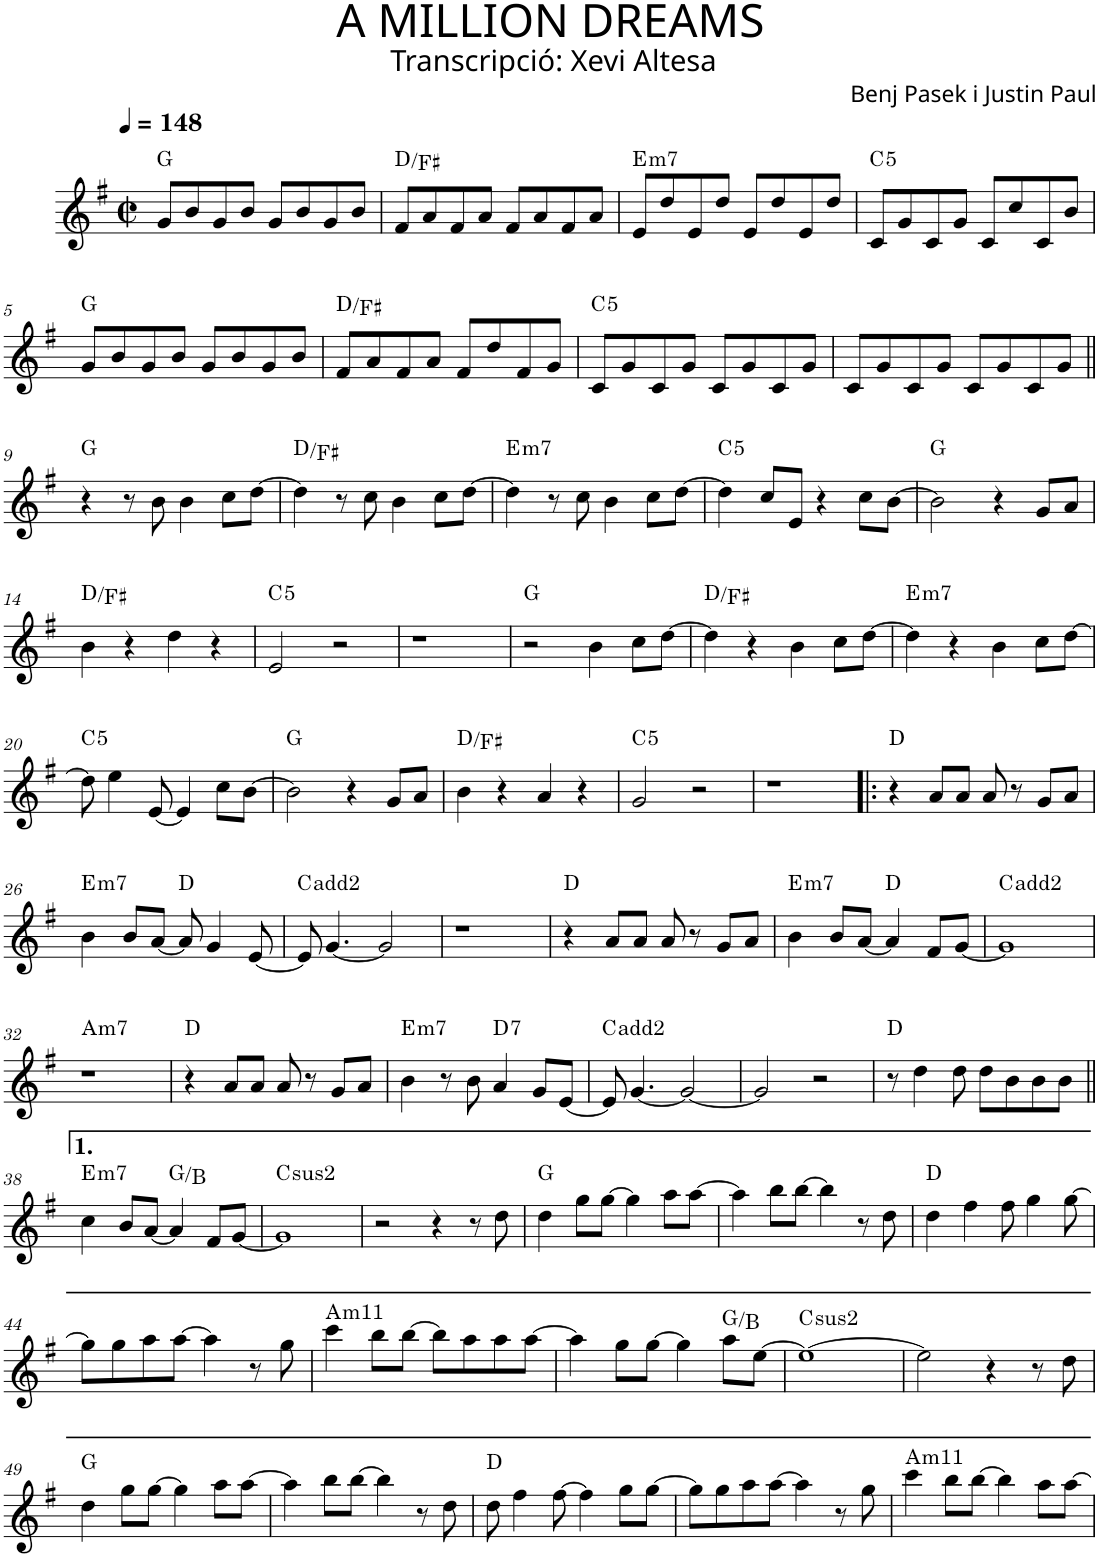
**kern	**harte
*part1	*part1
*staff1	*
*I"P1	*
*clefG2	*
*k[f#]	*
*G:	*
*M2/2	*
*met(c|)	*
*MM148	*
=1	=1
8g/L	G:maj
8b/	.
8g/	.
8b/J	.
8g/L	.
8b/	.
8g/	.
8b/J	.
=2	=2
8f#/L	D:maj/3
8a/	.
8f#/	.
8a/J	.
8f#/L	.
8a/	.
8f#/	.
8a/J	.
=3	=3
!	!LO:H:kt=m7
8e/L	E:min7
8dd/	.
8e/	.
8dd/J	.
8e/L	.
8dd/	.
8e/	.
8dd/J	.
=4	=4
!	!LO:H:kt=5
8c/L	C:(1,5)
8g/	.
8c/	.
8g/J	.
8c/L	.
8cc/	.
8c/	.
8b/J	.
!!LO:LB:g=z
=5	=5
8g/L	G:maj
8b/	.
8g/	.
8b/J	.
8g/L	.
8b/	.
8g/	.
8b/J	.
=6	=6
8f#/L	D:maj/3
8a/	.
8f#/	.
8a/J	.
8f#/L	.
8dd/	.
8f#/	.
8g/J	.
=7	=7
!	!LO:H:kt=5
8c/L	C:(1,5)
8g/	.
8c/	.
8g/J	.
8c/L	.
8g/	.
8c/	.
8g/J	.
=8	=8
8c/L	.
8g/	.
8c/	.
8g/J	.
8c/L	.
8g/	.
8c/	.
8g/J	.
!!LO:LB:g=z
=9||	=9||
4r	G:maj
8r	.
8b\	.
4b\	.
8cc\L	.
[>8dd\J	.
=10	=10
4dd\]	D:maj/3
8r	.
8cc\	.
4b\	.
8cc\L	.
[>8dd\J	.
=11	=11
!	!LO:H:kt=m7
4dd\]	E:min7
8r	.
8cc\	.
4b\	.
8cc\L	.
[>8dd\J	.
=12	=12
!	!LO:H:kt=5
4dd\]	C:(1,5)
8cc/L	.
8e/J	.
4r	.
8cc\L	.
[>8b\J	.
=13	=13
2b\]	G:maj
4r	.
8g/L	.
8a/J	.
!!LO:LB:g=z
=14	=14
4b\	D:maj/3
4r	.
4dd\	.
4r	.
=15	=15
!	!LO:H:kt=5
2e/	C:(1,5)
2r	.
=16	=16
1r	.
=17	=17
2r	G:maj
4b\	.
8cc\L	.
[>8dd\J	.
=18	=18
4dd\]	D:maj/3
4r	.
4b\	.
8cc\L	.
[>8dd\J	.
=19	=19
!	!LO:H:kt=m7
4dd\]	E:min7
4r	.
4b\	.
8cc\L	.
[>8dd\J	.
!!LO:LB:g=z
=20	=20
!	!LO:H:kt=5
8dd\]	C:(1,5)
4ee\	.
[<8e/	.
4e/]	.
8cc\L	.
[>8b\J	.
=21	=21
2b\]	G:maj
4r	.
8g/L	.
8a/J	.
=22	=22
4b\	D:maj/3
4r	.
4a/	.
4r	.
=23	=23
!	!LO:H:kt=5
2g/	C:(1,5)
2r	.
=24	=24
1r	.
=25!|:	=25!|:
4r	D:maj
8a/L	.
8a/J	.
8a/	.
8r	.
8g/L	.
8a/J	.
!!LO:LB:g=z
=26	=26
!	!LO:H:kt=m7
4b\	E:min7
8b/L	.
[<8a/J	.
8a/]	D:maj
4g/	.
[<8e/	.
=27	=27
8e/]	C:maj(2)
[<4.g/	.
2g/]	.
=28	=28
1r	.
=29	=29
4r	D:maj
8a/L	.
8a/J	.
8a/	.
8r	.
8g/L	.
8a/J	.
=30	=30
!	!LO:H:kt=m7
4b\	E:min7
8b/L	.
[<8a/J	.
4a/]	D:maj
8f#/L	.
[<8g/J	.
=31	=31
1g]	C:maj(2)
!!LO:LB:g=z
=32	=32
!	!LO:H:kt=m7
1r	A:min7
=33	=33
4r	D:maj
8a/L	.
8a/J	.
8a/	.
8r	.
8g/L	.
8a/J	.
=34	=34
!	!LO:H:kt=m7
4b\	E:min7
8r	.
8b\	.
!	!LO:H:kt=7
4a/	D:7
8g/L	.
[<8e/J	.
=35	=35
8e/]	C:maj(2)
[<4.g/	.
2g/_	.
=36	=36
2g/]	.
2r	.
=37	=37
8r	D:maj
4dd\	.
8dd\	.
8dd\L	.
8b\	.
8b\	.
8b\J	.
!!LO:LB:g=z
=38||	=38||
!	!LO:H:kt=m7
4cc\	E:min7
8b/L	.
[<8a/J	.
4a/]	G:maj/3
8f#/L	.
[<8g/J	.
=39	=39
!	!LO:H:kt=2
1g]	C:(1,2,5)
=40	=40
2r	.
4r	.
8r	.
8dd\	.
=41	=41
4dd\	G:maj
8gg\L	.
[>8gg\J	.
4gg\]	.
8aa\L	.
[>8aa\J	.
=42	=42
4aa\]	.
8bb\L	.
[>8bb\J	.
4bb\]	.
8r	.
8dd\	.
=43	=43
4dd\	D:maj
4ff#\	.
8ff#\	.
4gg\	.
[>8gg\	.
!!LO:LB:g=z
=44	=44
8gg\L]	.
8gg\	.
8aa\	.
[>8aa\J	.
4aa\]	.
8r	.
8gg\	.
=45	=45
!	!LO:H:kt=m11
4ccc\	A:min9(11)
8bb\L	.
[>8bb\J	.
8bb\L]	.
8aa\	.
8aa\	.
[>8aa\J	.
=46	=46
4aa\]	.
8gg\L	.
[>8gg\J	.
4gg\]	.
8aa\L	G:maj/3
[>8ee\J	.
=47	=47
!	!LO:H:kt=2
1ee_	C:(1,2,5)
=48	=48
2ee\]	.
4r	.
8r	.
8dd\	.
!!LO:LB:g=z
=49	=49
4dd\	G:maj
8gg\L	.
[>8gg\J	.
4gg\]	.
8aa\L	.
[>8aa\J	.
=50	=50
4aa\]	.
8bb\L	.
[>8bb\J	.
4bb\]	.
8r	.
8dd\	.
=51	=51
8dd\	D:maj
4ff#\	.
[>8ff#\	.
4ff#\]	.
8gg\L	.
[>8gg\J	.
=52	=52
8gg\L]	.
8gg\	.
8aa\	.
[>8aa\J	.
4aa\]	.
8r	.
8gg\	.
=53	=53
!	!LO:H:kt=m11
4ccc\	A:min9(11)
8bb\L	.
[>8bb\J	.
4bb\]	.
8aa\L	.
[>8aa\J	.
=	=
*-	*-
